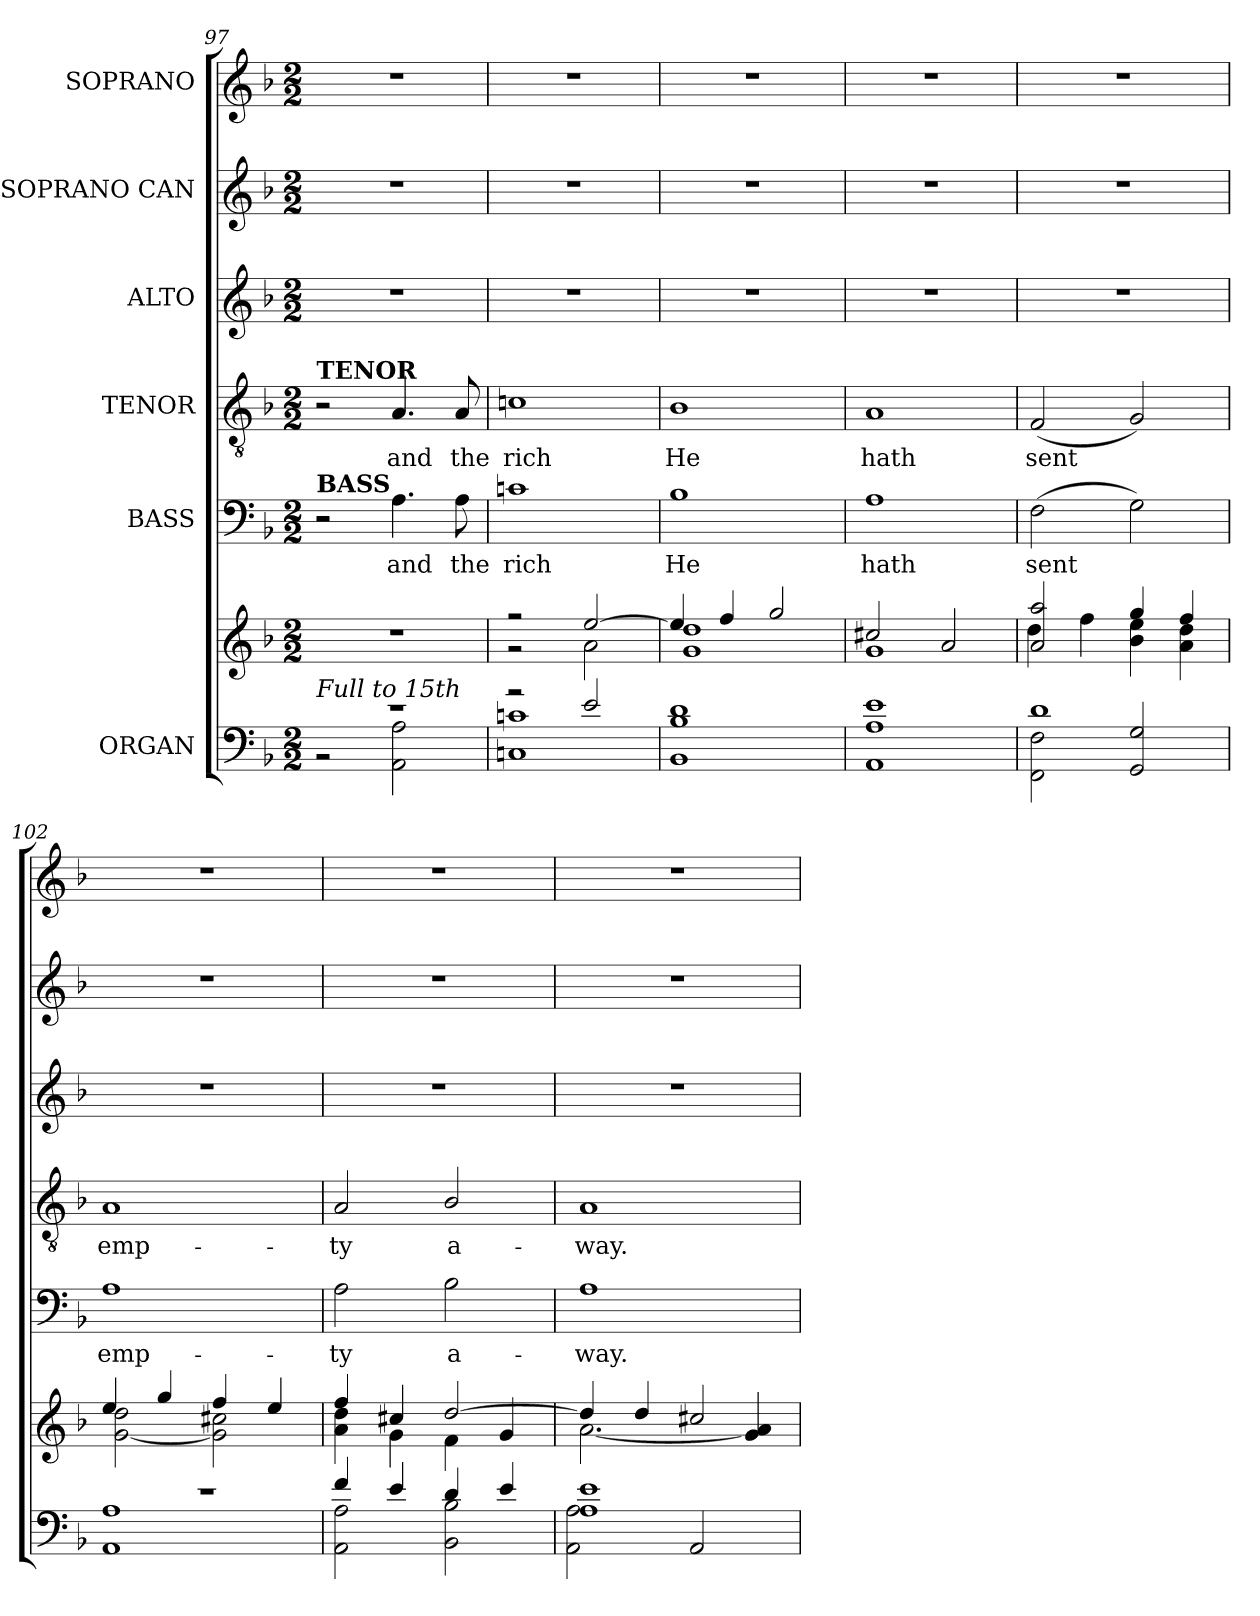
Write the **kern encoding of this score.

**kern	**kern	**kern	**text	**kern	**text	**kern	**kern	**kern
*part6	*part6	*part5	*part5	*part4	*part4	*part3	*part2	*part1
*staff7	*staff6	*staff5	*staff5	*staff4	*staff4	*staff3	*staff2	*staff1
*I"ORGAN	*	*I"BASS	*	*I"TENOR	*	*I"ALTO	*I"SOPRANO CAN	*I"SOPRANO
!!LO:PB:g=z
*clefF4	*clefG2	*clefF4	*	*clefGv2	*	*clefG2	*clefG2	*clefG2
*	*	*	*	*ITrd7c12	*	*	*	*
*k[b-]	*k[b-]	*k[b-]	*	*k[b-]	*	*k[b-]	*k[b-]	*k[b-]
*d:	*d:	*d:	*	*d:	*	*d:	*d:	*d:
*M2/2	*M2/2	*M2/2	*	*M2/2	*	*M2/2	*M2/2	*M2/2
=97	=97	=97	=97	=97	=97	=97	=97	=97
*^	*	*	*	*	*	*	*	*
!	!	!	!	!	!LO:TX:a:B:t=TENOR	!	!	!	!
!	!	!	!LO:TX:a:B:t=BASS	!	!	!	!	!	!
!LO:TX:a:i:t=Full to 15th	!	!	!	!	!	!	!	!	!
1r	2r	1r	2r	.	2r	.	1r	1r	1r
!	!	!	!	!LO:LY:b:color=#000000	!	!	!	!	!
!	!	!	!	!	!	!LO:LY:b:color=#000000	!	!	!
.	2AAi\ 2Ai	.	4.Ai\	and	4.AAi/	and	.	.	.
!	!	!	!	!LO:LY:b:color=#000000	!	!	!	!	!
!	!	!	!	!	!	!LO:LY:b:color=#000000	!	!	!
.	.	.	8Ai\	the	8AAi/	the	.	.	.
=98	=98	=98	=98	=98	=98	=98	=98	=98	=98
*	*	*^	*	*	*	*	*	*	*
!	!	!	!	!	!LO:LY:b:color=#000000	!	!	!	!	!
!	!	!	!	!	!	!	!LO:LY:b:color=#000000	!	!	!
2r	1Cni 1cni	2r	2r	1cni	rich	1Cni	rich	1r	1r	1r
2ei/	.	[2eei/	2ai\	.	.	.	.	.	.	.
*v	*v	*	*	*	*	*	*	*	*	*
=99	=99	=99	=99	=99	=99	=99	=99	=99	=99
!	!	!	!	!LO:LY:b:color=#000000	!	!	!	!	!
!	!	!	!	!	!	!LO:LY:b:color=#000000	!	!	!
1BB-i 1B-i 1di	4eei/]	1gi 1ddi	1B-i	He	1BB-i	He	1r	1r	1r
.	4ffi/	.	.	.	.	.	.	.	.
.	2ggi/	.	.	.	.	.	.	.	.
=100	=100	=100	=100	=100	=100	=100	=100	=100	=100
!	!	!	!	!LO:LY:b:color=#000000	!	!	!	!	!
!	!	!	!	!	!	!LO:LY:b:color=#000000	!	!	!
1AAi 1Ai 1ei	2cc#Xi/	1gi	1Ai	hath	1AAi	hath	1r	1r	1r
.	2ai/	.	.	.	.	.	.	.	.
=101	=101	=101	=101	=101	=101	=101	=101	=101	=101
*^	*	*	*	*	*	*	*	*	*
!	!	!	!	!	!LO:LY:b:color=#000000	!	!	!	!	!
!	!	!	!	!	!	!	!LO:LY:b:color=#000000	!	!	!
1di	2FFi\ 2Fi	2ai/ 2aai	4ddi\	(2Fi\	sent	(2FFi/	sent	1r	1r	1r
.	.	.	4ffi\	.	.	.	.	.	.	.
.	2GGi/ 2Gi	4ggi/	4b-i\ 4eei	2Gi\)	.	2GGi/)	.	.	.	.
.	.	4ffi/	4ai\ 4ddi	.	.	.	.	.	.	.
=102	=102	=102	=102	=102	=102	=102	=102	=102	=102	=102
!	!	!	!	!	!LO:LY:b:color=#000000	!	!	!	!	!
!	!	!	!	!	!	!	!LO:LY:b:color=#000000	!	!	!
1r	1AAi 1Ai	4eei/	[2gi\ 2ddi	1Ai	emp-	1AAi	emp-	1r	1r	1r
.	.	4ggi/	.	.	.	.	.	.	.	.
.	.	4ffi/	2gi\] 2cc#Xi	.	.	.	.	.	.	.
.	.	4eei/	.	.	.	.	.	.	.	.
=103	=103	=103	=103	=103	=103	=103	=103	=103	=103	=103
!	!	!	!	!	!LO:LY:b:color=#000000	!	!	!	!	!
!	!	!	!	!	!	!	!LO:LY:b:color=#000000	!	!	!
4fi/	2AAi\ 2Ai	4ffi/	4ai\ 4ddi	2Ai\	-ty	2AAi/	-ty	1r	1r	1r
4ei/	.	4cc#Xi/	4gi\	.	.	.	.	.	.	.
!	!	!	!	!	!LO:LY:b:color=#000000	!	!	!	!	!
!	!	!	!	!	!	!	!LO:LY:b:color=#000000	!	!	!
4di/	2BB-i\ 2B-i	[2ddi/	4fi\	2B-i\	a-	2BB-i/	a-	.	.	.
4ei/	.	.	4gi/	.	.	.	.	.	.	.
=104	=104	=104	=104	=104	=104	=104	=104	=104	=104	=104
!	!	!	!	!	!LO:LY:b:color=#000000	!	!	!	!	!
!	!	!	!	!	!	!	!LO:LY:b:color=#000000	!	!	!
1Ai 1ei	2AAi\ 2Ai	4ddi/]	[2.ai\	1Ai	-way.	1AAi	-way.	1r	1r	1r
.	.	4ddi/	.	.	.	.	.	.	.	.
.	2AAi/	2cc#Xi/	.	.	.	.	.	.	.	.
.	.	.	4gi/ 4ai]	.	.	.	.	.	.	.
*v	*v	*	*	*	*	*	*	*	*	*
*	*v	*v	*	*	*	*	*	*	*
=	=	=	=	=	=	=	=	=
*-	*-	*-	*-	*-	*-	*-	*-	*-
